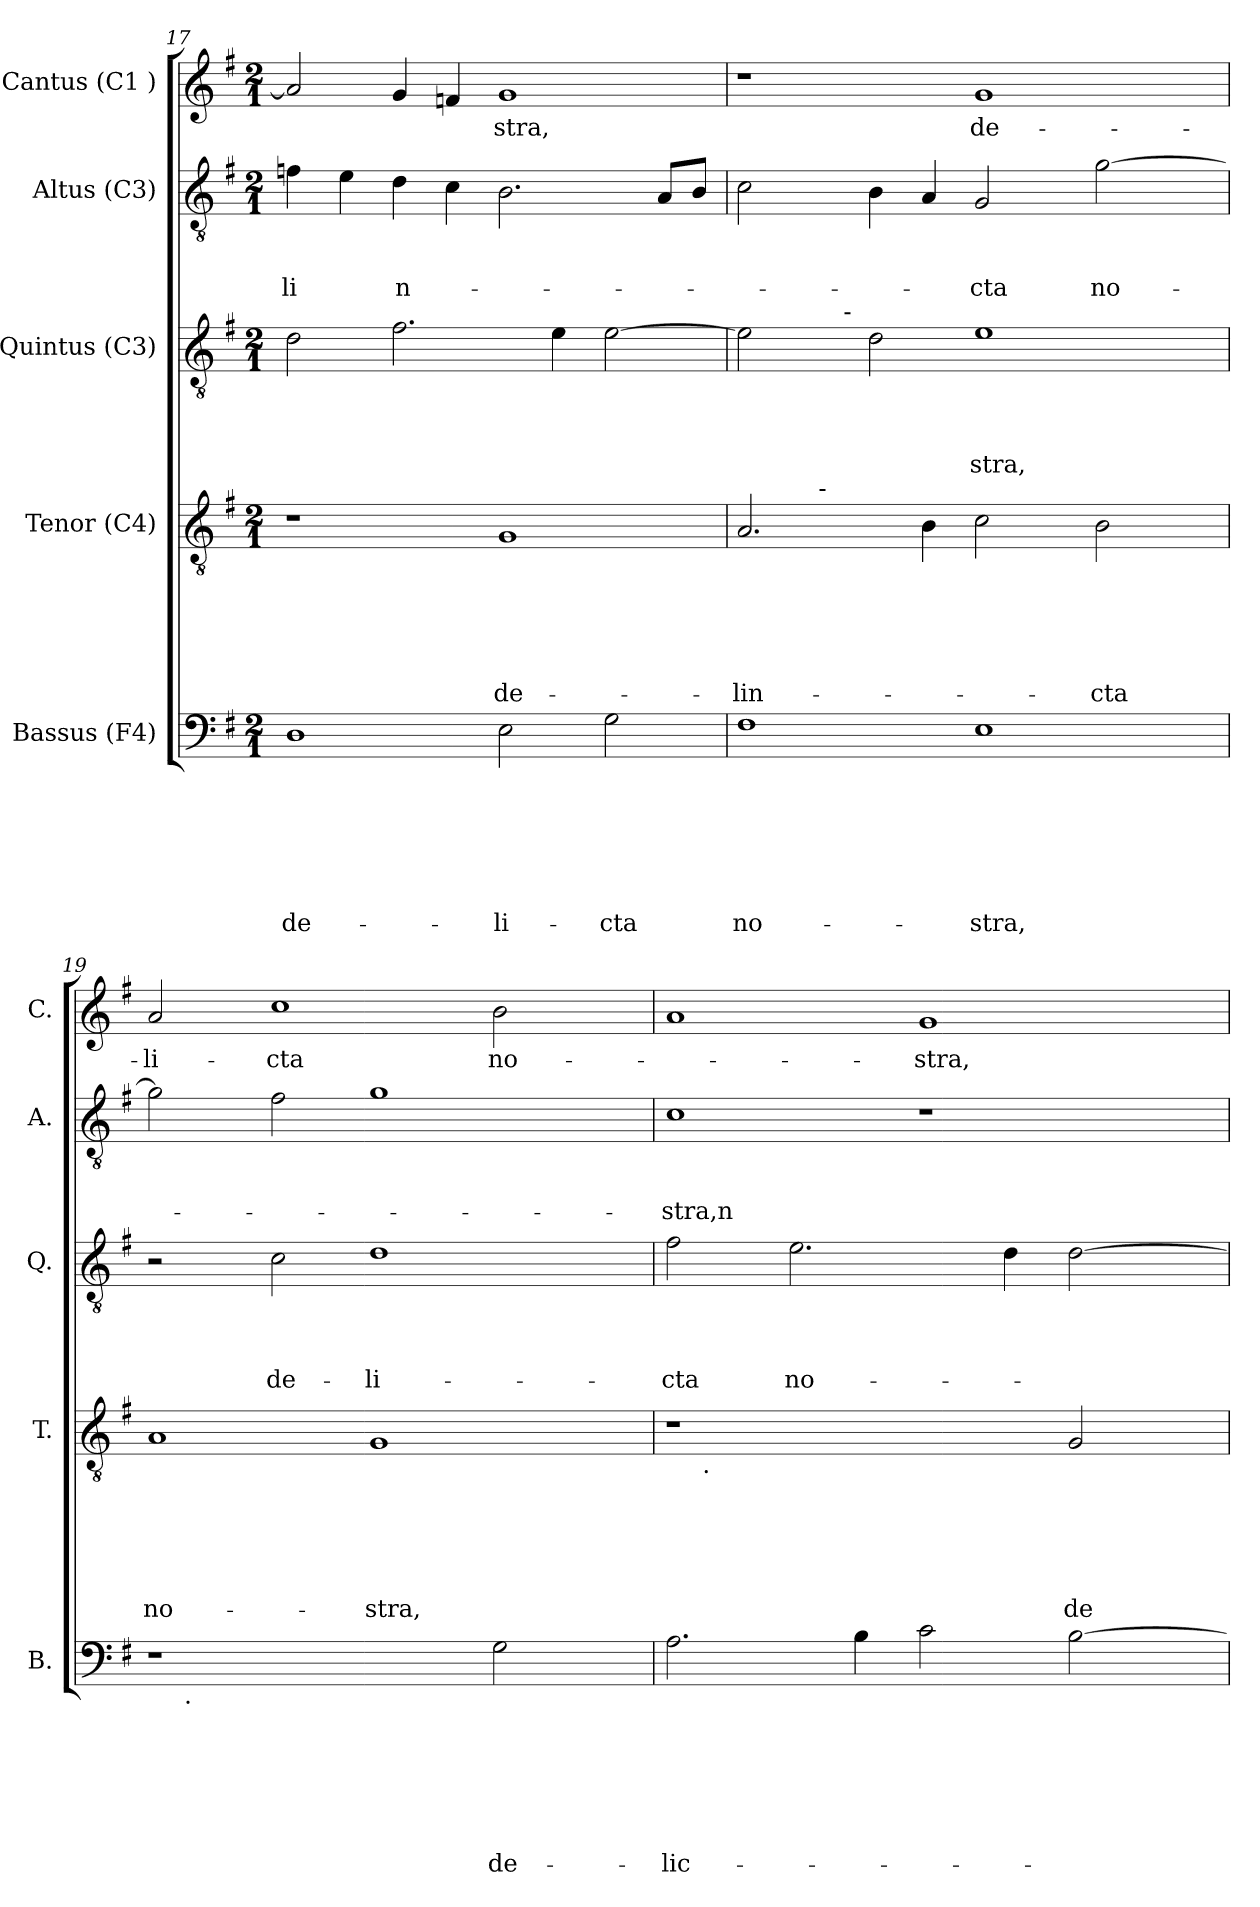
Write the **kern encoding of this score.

**kern	**text	**text	**text	**text	**text	**text	**text	**kern	**text	**text	**text	**text	**text	**text	**kern	**text	**text	**text	**text	**kern	**text	**text	**text	**kern	**text
*part5	*part5	*part5	*part5	*part5	*part5	*part5	*part5	*part4	*part4	*part4	*part4	*part4	*part4	*part4	*part3	*part3	*part3	*part3	*part3	*part2	*part2	*part2	*part2	*part1	*part1
*staff5	*staff5	*staff5	*staff5	*staff5	*staff5	*staff5	*staff5	*staff4	*staff4	*staff4	*staff4	*staff4	*staff4	*staff4	*staff3	*staff3	*staff3	*staff3	*staff3	*staff2	*staff2	*staff2	*staff2	*staff1	*staff1
*I"Bassus (F4)	*	*	*	*	*	*	*	*I"Tenor (C4)	*	*	*	*	*	*	*I"Quintus (C3)	*	*	*	*	*I"Altus (C3)	*	*	*	*I"Cantus (C1 )	*
*I'B.	*	*	*	*	*	*	*	*I'T.	*	*	*	*	*	*	*I'Q.	*	*	*	*	*I'A.	*	*	*	*I'C.	*
*clefF4	*	*	*	*	*	*	*	*clefGv2	*	*	*	*	*	*	*clefGv2	*	*	*	*	*clefGv2	*	*	*	*clefG2	*
*k[f#]	*	*	*	*	*	*	*	*k[f#]	*	*	*	*	*	*	*k[f#]	*	*	*	*	*k[f#]	*	*	*	*k[f#]	*
*G:	*	*	*	*	*	*	*	*G:	*	*	*	*	*	*	*G:	*	*	*	*	*G:	*	*	*	*G:	*
*M2/1	*	*	*	*	*	*	*	*M2/1	*	*	*	*	*	*	*M2/1	*	*	*	*	*M2/1	*	*	*	*M2/1	*
=17	=17	=17	=17	=17	=17	=17	=17	=17	=17	=17	=17	=17	=17	=17	=17	=17	=17	=17	=17	=17	=17	=17	=17	=17	=17
!	!	!	!	!	!	!	!LO:LY:b	!	!	!	!	!	!	!	!	!	!	!	!	!	!	!	!LO:LY:b	!	!
1D	.	.	.	.	.	.	de-	1r	.	.	.	.	.	.	2d\	.	.	.	.	4f\	.	.	-li	2a/]	.
.	.	.	.	.	.	.	.	.	.	.	.	.	.	.	.	.	.	.	.	4e\	.	.	.	.	.
!	!	!	!	!	!	!	!	!	!	!	!	!	!	!	!	!	!	!	!	!	!	!	!LO:LY:b	!	!
.	.	.	.	.	.	.	.	.	.	.	.	.	.	.	2.f#\	.	.	.	.	4d\	.	.	n-	4g/	.
.	.	.	.	.	.	.	.	.	.	.	.	.	.	.	.	.	.	.	.	4c\	.	.	.	4fn/	.
!	!	!	!	!	!	!	!LO:LY:b	!	!	!	!	!	!	!LO:LY:b	!	!	!	!	!	!	!	!	!	!	!LO:LY:b
2E\	.	.	.	.	.	.	-li-	1G	.	.	.	.	.	de-	.	.	.	.	.	2.B\	.	.	.	1g	-stra,
.	.	.	.	.	.	.	.	.	.	.	.	.	.	.	4e\	.	.	.	.	.	.	.	.	.	.
!	!	!	!	!	!	!	!LO:LY:b	!	!	!	!	!	!	!	!	!	!	!	!	!	!	!	!	!	!
2G\	.	.	.	.	.	.	-cta	.	.	.	.	.	.	.	[<2e\	.	.	.	.	.	.	.	.	.	.
.	.	.	.	.	.	.	.	.	.	.	.	.	.	.	.	.	.	.	.	8A/L	.	.	.	.	.
.	.	.	.	.	.	.	.	.	.	.	.	.	.	.	.	.	.	.	.	8B/J	.	.	.	.	.
!!LO:LB:g=z
=18	=18	=18	=18	=18	=18	=18	=18	=18	=18	=18	=18	=18	=18	=18	=18	=18	=18	=18	=18	=18	=18	=18	=18	=18	=18
!	!	!	!	!	!	!	!LO:LY:b	!	!	!	!	!	!	!LO:LY:b	!	!	!	!	!	!	!	!	!	!	!
*	*	*	*	*	*	*	*	*^	*	*	*	*	*	*	*^	*	*	*	*	*	*	*	*	*	*
1F#	.	.	.	.	.	.	no-	2.A/	4.ryy	.	.	.	.	.	-lin-	2e\]	3ryy	.	.	.	.	2c\	.	.	.	1r	.
.	.	.	.	.	.	.	.	.	.	.	.	.	.	.	.	.	12ryy	.	.	.	.	.	.	.	.	.	.
!	!	!	!	!	!	!	!	!	!LO:TX:a:t=-	!	!	!	!	!	!	!	!	!	!	!	!	!	!	!	!	!	!
.	.	.	.	.	.	.	.	.	1ryy	.	.	.	.	.	.	.	.	.	.	.	.	.	.	.	.	.	.
.	.	.	.	.	.	.	.	.	.	.	.	.	.	.	.	.	96ryy	.	.	.	.	.	.	.	.	.	.
!	!	!	!	!	!	!	!	!	!	!	!	!	!	!	!	!	!LO:TX:a:t=-	!	!	!	!	!	!	!	!	!	!
.	.	.	.	.	.	.	.	.	.	.	.	.	.	.	.	.	3%2ryy	.	.	.	.	.	.	.	.	.	.
.	.	.	.	.	.	.	.	.	.	.	.	.	.	.	.	2d\	.	.	.	.	.	4B\	.	.	.	.	.
.	.	.	.	.	.	.	.	4B\	.	.	.	.	.	.	.	.	.	.	.	.	.	4A/	.	.	.	.	.
!	!	!	!	!	!	!	!LO:LY:b	!	!	!	!	!	!	!	!	!	!	!	!	!	!LO:LY:b	!	!	!	!LO:LY:b	!	!LO:LY:b
1E	.	.	.	.	.	.	-stra,	2c\	.	.	.	.	.	.	.	1e	.	.	.	.	-stra,	2G/	.	.	-cta	1g	de-
.	.	.	.	.	.	.	.	.	.	.	.	.	.	.	.	.	3%2ryy	.	.	.	.	.	.	.	.	.	.
.	.	.	.	.	.	.	.	.	2ryy	.	.	.	.	.	.	.	.	.	.	.	.	.	.	.	.	.	.
!	!	!	!	!	!	!	!	!	!	!	!	!	!	!	!LO:LY:b	!	!	!	!	!	!	!	!	!	!LO:LY:b	!	!
.	.	.	.	.	.	.	.	2B\	.	.	.	.	.	.	-cta	.	.	.	.	.	.	[>2g\	.	.	no-	.	.
.	.	.	.	.	.	.	.	.	.	.	.	.	.	.	.	.	6ryy	.	.	.	.	.	.	.	.	.	.
.	.	.	.	.	.	.	.	.	8ryy	.	.	.	.	.	.	.	.	.	.	.	.	.	.	.	.	.	.
.	.	.	.	.	.	.	.	.	.	.	.	.	.	.	.	.	24..ryy	.	.	.	.	.	.	.	.	.	.
=19	=19	=19	=19	=19	=19	=19	=19	=19	=19	=19	=19	=19	=19	=19	=19	=19	=19	=19	=19	=19	=19	=19	=19	=19	=19	=19	=19
!	!	!	!	!	!	!	!	!	!	!	!	!	!	!	!LO:LY:b	!	!	!	!	!	!	!	!	!	!	!	!LO:LY:b
*	*	*	*	*	*	*	*	*v	*v	*	*	*	*	*	*	*	*	*	*	*	*	*	*	*	*	*	*
*^	*	*	*	*	*	*	*	*	*	*	*	*	*	*	*v	*v	*	*	*	*	*	*	*	*	*	*
1r	16.ryy	.	.	.	.	.	.	.	1A	.	.	.	.	.	no-	2r	.	.	.	.	2g\]	.	.	.	2a/	-li-
!	!LO:TX:b:t=.	!	!	!	!	!	!	!	!	!	!	!	!	!	!	!	!	!	!	!	!	!	!	!	!	!
.	1ryy	.	.	.	.	.	.	.	.	.	.	.	.	.	.	.	.	.	.	.	.	.	.	.	.	.
!	!	!	!	!	!	!	!	!	!	!	!	!	!	!	!	!	!	!	!	!LO:LY:b	!	!	!	!	!	!LO:LY:b
.	.	.	.	.	.	.	.	.	.	.	.	.	.	.	.	2c\	.	.	.	de-	2f#\	.	.	.	1cc	-cta
!	!	!	!	!	!	!	!	!	!	!	!	!	!	!	!LO:LY:b	!	!	!	!	!LO:LY:b:rj	!	!	!	!	!	!
2ryy	.	.	.	.	.	.	.	.	1G	.	.	.	.	.	-stra,	1d	.	.	.	-li-	1g	.	.	.	.	.
.	2ryy	.	.	.	.	.	.	.	.	.	.	.	.	.	.	.	.	.	.	.	.	.	.	.	.	.
!	!	!	!	!	!	!	!	!LO:LY:b	!	!	!	!	!	!	!	!	!	!	!	!	!	!	!	!	!	!LO:LY:b
2G\	.	.	.	.	.	.	.	de-	.	.	.	.	.	.	.	.	.	.	.	.	.	.	.	.	2b\	no-
.	4ryy	.	.	.	.	.	.	.	.	.	.	.	.	.	.	.	.	.	.	.	.	.	.	.	.	.
.	8ryy	.	.	.	.	.	.	.	.	.	.	.	.	.	.	.	.	.	.	.	.	.	.	.	.	.
.	32ryy	.	.	.	.	.	.	.	.	.	.	.	.	.	.	.	.	.	.	.	.	.	.	.	.	.
=20	=20	=20	=20	=20	=20	=20	=20	=20	=20	=20	=20	=20	=20	=20	=20	=20	=20	=20	=20	=20	=20	=20	=20	=20	=20	=20
!	!	!	!	!	!	!	!	!LO:LY:b	!	!	!	!	!	!	!	!	!	!	!	!LO:LY:b	!	!	!	!LO:LY:b:rj	!	!
*v	*v	*	*	*	*	*	*	*	*^	*	*	*	*	*	*	*	*	*	*	*	*	*	*	*	*	*
2.A\	.	.	.	.	.	.	-lic-	1r	16.ryy	.	.	.	.	.	.	2f#\	.	.	.	-cta	1c	.	.	-stra,n	1a	.
!	!	!	!	!	!	!	!	!	!LO:TX:b:t=.	!	!	!	!	!	!	!	!	!	!	!	!	!	!	!	!	!
.	.	.	.	.	.	.	.	.	1ryy	.	.	.	.	.	.	.	.	.	.	.	.	.	.	.	.	.
!	!	!	!	!	!	!	!	!	!	!	!	!	!	!	!	!	!	!	!	!LO:LY:b	!	!	!	!	!	!
.	.	.	.	.	.	.	.	.	.	.	.	.	.	.	.	2.e\	.	.	.	no-	.	.	.	.	.	.
4B\	.	.	.	.	.	.	.	.	.	.	.	.	.	.	.	.	.	.	.	.	.	.	.	.	.	.
!	!	!	!	!	!	!	!	!	!	!	!	!	!	!	!	!	!	!	!	!	!	!	!	!	!	!LO:LY:b
2c\	.	.	.	.	.	.	.	2ryy	.	.	.	.	.	.	.	.	.	.	.	.	1r	.	.	.	1g	-stra,
.	.	.	.	.	.	.	.	.	2ryy	.	.	.	.	.	.	.	.	.	.	.	.	.	.	.	.	.
.	.	.	.	.	.	.	.	.	.	.	.	.	.	.	.	4d\	.	.	.	.	.	.	.	.	.	.
!	!	!	!	!	!	!	!	!	!	!	!	!	!	!	!LO:LY:b	!	!	!	!	!	!	!	!	!	!	!
[>2B\	.	.	.	.	.	.	.	2G/	.	.	.	.	.	.	de-	[>2d\	.	.	.	.	.	.	.	.	.	.
.	.	.	.	.	.	.	.	.	4ryy	.	.	.	.	.	.	.	.	.	.	.	.	.	.	.	.	.
.	.	.	.	.	.	.	.	.	8ryy	.	.	.	.	.	.	.	.	.	.	.	.	.	.	.	.	.
.	.	.	.	.	.	.	.	.	32ryy	.	.	.	.	.	.	.	.	.	.	.	.	.	.	.	.	.
*	*	*	*	*	*	*	*	*v	*v	*	*	*	*	*	*	*	*	*	*	*	*	*	*	*	*	*
=	=	=	=	=	=	=	=	=	=	=	=	=	=	=	=	=	=	=	=	=	=	=	=	=	=
*-	*-	*-	*-	*-	*-	*-	*-	*-	*-	*-	*-	*-	*-	*-	*-	*-	*-	*-	*-	*-	*-	*-	*-	*-	*-
